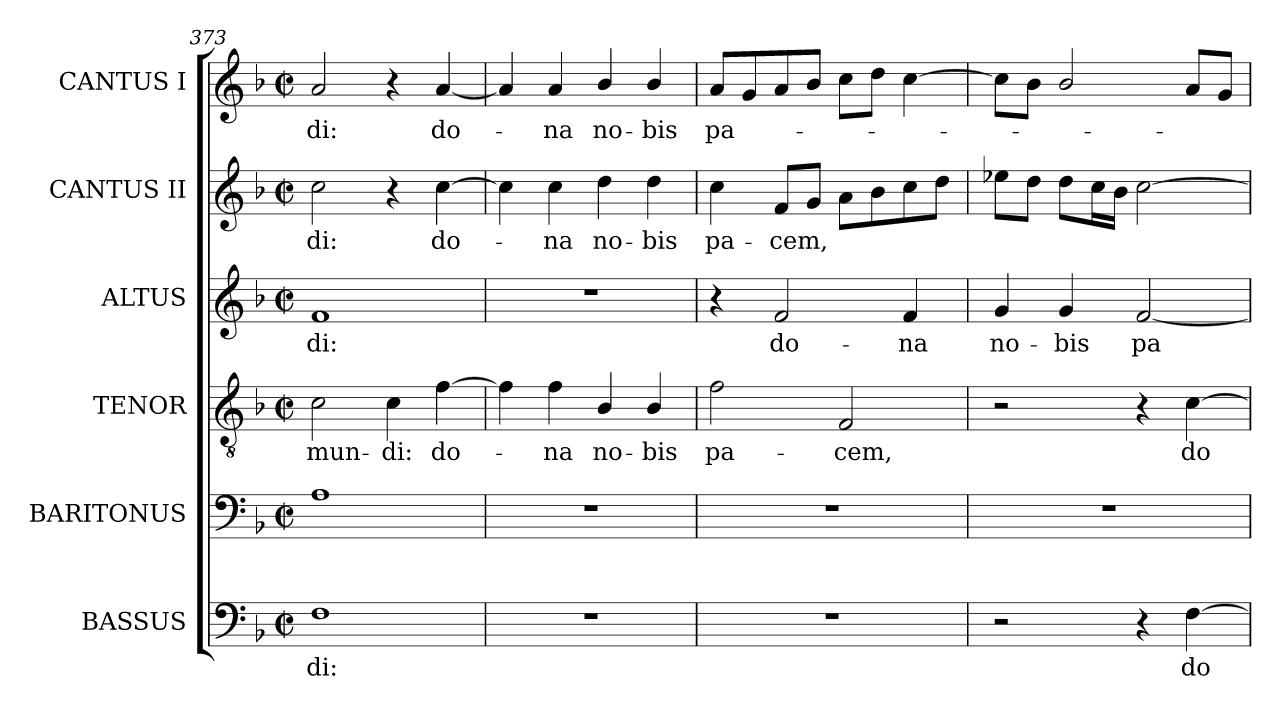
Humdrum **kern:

**kern	**text	**kern	**kern	**text	**kern	**text	**kern	**text	**kern	**text
*part6	*part6	*part5	*part4	*part4	*part3	*part3	*part2	*part2	*part1	*part1
*staff6	*staff6	*staff5	*staff4	*staff4	*staff3	*staff3	*staff2	*staff2	*staff1	*staff1
*I"BASSUS	*	*I"BARITONUS	*I"TENOR	*	*I"ALTUS	*	*I"CANTUS II	*	*I"CANTUS I	*
*I'B.	*	*I'Bar.	*I'T.	*	*I'A.	*	*	*	*	*
*clefF4	*	*clefF4	*clefGv2	*	*clefG2	*	*clefG2	*	*clefG2	*
*	*	*	*ITrd7c12	*	*	*	*	*	*	*
*k[b-]	*	*k[b-]	*k[b-]	*	*k[b-]	*	*k[b-]	*	*k[b-]	*
*F:	*	*F:	*F:	*	*F:	*	*F:	*	*F:	*
*M2/2	*	*M2/2	*M2/2	*	*M2/2	*	*M2/2	*	*M2/2	*
*met(c|)	*	*met(c|)	*met(c|)	*	*met(c|)	*	*met(c|)	*	*met(c|)	*
=373	=373	=373	=373	=373	=373	=373	=373	=373	=373	=373
!	!LO:LY:b:color=#000000	!	!	!	!	!	!	!	!	!
!	!	!	!	!LO:LY:b:color=#000000	!	!	!	!	!	!
!	!	!	!	!	!	!LO:LY:b:color=#000000	!	!	!	!
!	!	!	!	!	!	!	!	!LO:LY:b:color=#000000	!	!
!	!	!	!	!	!	!	!	!	!	!LO:LY:b:color=#000000
1Fi	-di:	1Ai	2Ci\	mun-	1fi	-di:	2cci\	-di:	2ai/	-di:
!	!	!	!	!LO:LY:b:color=#000000	!	!	!	!	!	!
.	.	.	4Ci\	-di:	.	.	4r	.	4r	.
!	!	!	!	!LO:LY:b:color=#000000	!	!	!	!	!	!
!	!	!	!	!	!	!	!	!LO:LY:b:color=#000000	!	!
!	!	!	!	!	!	!	!	!	!	!LO:LY:b:color=#000000
.	.	.	[4Fi\	do-	.	.	[4cci\	do-	[4ai/	do-
=374	=374	=374	=374	=374	=374	=374	=374	=374	=374	=374
1r	.	1r	4Fi\]	.	1r	.	4cci\]	.	4ai/]	.
!	!	!	!	!LO:LY:b:color=#000000	!	!	!	!	!	!
!	!	!	!	!	!	!	!	!LO:LY:b:color=#000000	!	!
!	!	!	!	!	!	!	!	!	!	!LO:LY:b:color=#000000
.	.	.	4Fi\	-na	.	.	4cci\	-na	4ai/	-na
!	!	!	!	!LO:LY:b:color=#000000	!	!	!	!	!	!
!	!	!	!	!	!	!	!	!LO:LY:b:color=#000000	!	!
!	!	!	!	!	!	!	!	!	!	!LO:LY:b:color=#000000
.	.	.	4BB-i/	no-	.	.	4ddi\	no-	4b-i/	no-
!	!	!	!	!LO:LY:b:color=#000000	!	!	!	!	!	!
!	!	!	!	!	!	!	!	!LO:LY:b:color=#000000	!	!
!	!	!	!	!	!	!	!	!	!	!LO:LY:b:color=#000000
.	.	.	4BB-i/	-bis	.	.	4ddi\	-bis	4b-i/	-bis
!!LO:PB:g=z
=375	=375	=375	=375	=375	=375	=375	=375	=375	=375	=375
!	!	!	!	!LO:LY:b:color=#000000	!	!	!	!	!	!
!	!	!	!	!	!	!	!	!LO:LY:b:color=#000000	!	!
!	!	!	!	!	!	!	!	!	!	!LO:LY:b:color=#000000
1r	.	1r	2Fi\	pa-	4r	.	4cci\	pa-	8ai/L	pa-
.	.	.	.	.	.	.	.	.	8gi/	.
!	!	!	!	!	!	!LO:LY:b:color=#000000	!	!	!	!
!	!	!	!	!	!	!	!	!LO:LY:b:color=#000000	!	!
.	.	.	.	.	2fi/	do-	8fi/L	-cem,	8ai/	.
.	.	.	.	.	.	.	8gi/J	.	8b-i/J	.
!	!	!	!	!LO:LY:b:color=#000000	!	!	!	!	!	!
.	.	.	2FFi/	-cem,	.	.	8ai\L	.	8cci\L	.
.	.	.	.	.	.	.	8b-i\	.	8ddi\J	.
!	!	!	!	!	!	!LO:LY:b:color=#000000	!	!	!	!
.	.	.	.	.	4fi/	-na	8cci\	.	[4cci\	.
.	.	.	.	.	.	.	8ddi\J	.	.	.
=376	=376	=376	=376	=376	=376	=376	=376	=376	=376	=376
!	!	!	!	!	!	!LO:LY:b:color=#000000	!	!	!	!
2r	.	1r	2r	.	4gi/	no-	8ee-Xi\L	.	8cci\L]	.
.	.	.	.	.	.	.	8ddi\J	.	8b-i\J	.
!	!	!	!	!	!	!LO:LY:b:color=#000000	!	!	!	!
.	.	.	.	.	4gi/	-bis	8ddi\L	.	2b-i/	.
.	.	.	.	.	.	.	16cci\L	.	.	.
.	.	.	.	.	.	.	16b-i\JJ	.	.	.
!	!	!	!	!	!	!LO:LY:b:color=#000000	!	!	!	!
4r	.	.	4r	.	[2fi/	pa-	[2cci\	.	.	.
!	!LO:LY:b:color=#000000	!	!	!	!	!	!	!	!	!
!	!	!	!	!LO:LY:b:color=#000000	!	!	!	!	!	!
[4Fi\	do-	.	[4Ci\	do-	.	.	.	.	8ai/L	.
.	.	.	.	.	.	.	.	.	8gi/J	.
=	=	=	=	=	=	=	=	=	=	=
*-	*-	*-	*-	*-	*-	*-	*-	*-	*-	*-
